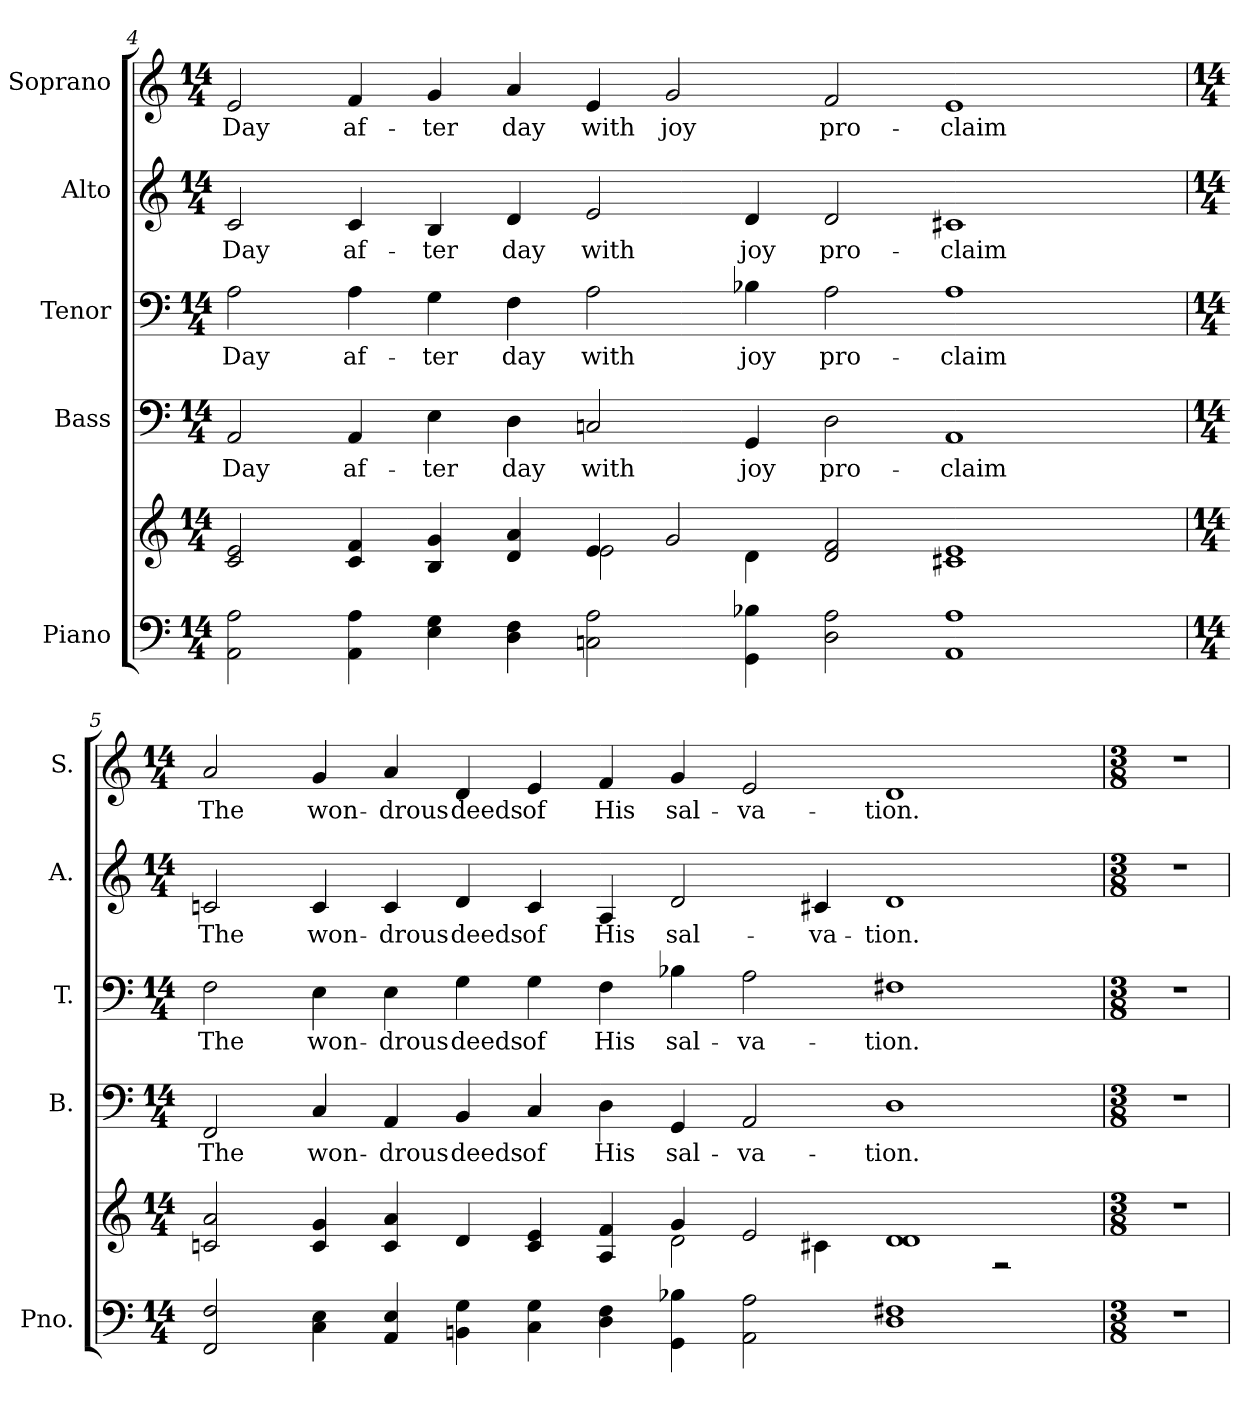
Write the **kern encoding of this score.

**kern	**kern	**kern	**text	**kern	**text	**kern	**text	**kern	**text
*part5	*part5	*part4	*part4	*part3	*part3	*part2	*part2	*part1	*part1
*staff6	*staff5	*staff4	*staff4	*staff3	*staff3	*staff2	*staff2	*staff1	*staff1
*I"Piano	*	*I"Bass	*	*I"Tenor	*	*I"Alto	*	*I"Soprano	*
*I'Pno.	*	*I'B.	*	*I'T.	*	*I'A.	*	*I'S.	*
!!LO:PB:g=z
*clefF4	*clefG2	*clefF4	*	*clefF4	*	*clefG2	*	*clefG2	*
*k[]	*k[]	*k[]	*	*k[]	*	*k[]	*	*k[]	*
*M14/4	*M14/4	*M14/4	*	*M14/4	*	*M14/4	*	*M14/4	*
=4	=4	=4	=4	=4	=4	=4	=4	=4	=4
*	*^	*	*	*	*	*	*	*	*
!	!	!	!	!LO:LY:b:color=#000000	!	!	!	!	!	!
!	!	!	!	!	!	!LO:LY:b:color=#000000	!	!	!	!
!	!	!	!	!	!	!	!	!LO:LY:b:color=#000000	!	!
!	!	!	!	!	!	!	!	!	!	!LO:LY:b:color=#000000
2AAi\ 2Ai	2ci/ 2ei	2ryy	2AAi/	Day	2Ai\	Day	2ci/	Day	2ei/	Day
!	!	!	!	!LO:LY:b:color=#000000	!	!	!	!	!	!
!	!	!	!	!	!	!LO:LY:b:color=#000000	!	!	!	!
!	!	!	!	!	!	!	!	!LO:LY:b:color=#000000	!	!
!	!	!	!	!	!	!	!	!	!	!LO:LY:b:color=#000000
4AAi\ 4Ai	4ci/ 4fi	2ryy	4AAi/	af-	4Ai\	af-	4ci/	af-	4fi/	af-
!	!	!	!	!LO:LY:b:color=#000000	!	!	!	!	!	!
!	!	!	!	!	!	!LO:LY:b:color=#000000	!	!	!	!
!	!	!	!	!	!	!	!	!LO:LY:b:color=#000000	!	!
!	!	!	!	!	!	!	!	!	!	!LO:LY:b:color=#000000
4Ei\ 4Gi	4Bi/ 4gi	.	4Ei\	-ter	4Gi\	-ter	4Bi/	-ter	4gi/	-ter
!	!	!	!	!LO:LY:b:color=#000000	!	!	!	!	!	!
!	!	!	!	!	!	!LO:LY:b:color=#000000	!	!	!	!
!	!	!	!	!	!	!	!	!LO:LY:b:color=#000000	!	!
!	!	!	!	!	!	!	!	!	!	!LO:LY:b:color=#000000
4Di\ 4Fi	4di/ 4ai	4ryy	4Di\	day	4Fi\	day	4di/	day	4ai/	day
!	!	!	!	!LO:LY:b:color=#000000	!	!	!	!	!	!
!	!	!	!	!	!	!LO:LY:b:color=#000000	!	!	!	!
!	!	!	!	!	!	!	!	!LO:LY:b:color=#000000	!	!
!	!	!	!	!	!	!	!	!	!	!LO:LY:b:color=#000000
2Cni\ 2Ai	4ei/	2ei\	2Cni/	with	2Ai\	with	2ei/	with	4ei/	with
!	!	!	!	!	!	!	!	!	!	!LO:LY:b:color=#000000
.	2gi/	.	.	.	.	.	.	.	2gi/	joy
!	!	!	!	!LO:LY:b:color=#000000	!	!	!	!	!	!
!	!	!	!	!	!	!LO:LY:b:color=#000000	!	!	!	!
!	!	!	!	!	!	!	!	!LO:LY:b:color=#000000	!	!
4GGi\ 4B-Xi	.	4di\	4GGi/	joy	4B-Xi\	joy	4di/	joy	.	.
!	!	!	!	!LO:LY:b:color=#000000	!	!	!	!	!	!
!	!	!	!	!	!	!LO:LY:b:color=#000000	!	!	!	!
!	!	!	!	!	!	!	!	!LO:LY:b:color=#000000	!	!
!	!	!	!	!	!	!	!	!	!	!LO:LY:b:color=#000000
2Di\ 2Ai	2di/ 2fi	2ryy	2Di\	pro-	2Ai\	pro-	2di/	pro-	2fi/	pro-
!	!	!	!	!LO:LY:b:color=#000000	!	!	!	!	!	!
!	!	!	!	!	!	!LO:LY:b:color=#000000	!	!	!	!
!	!	!	!	!	!	!	!	!LO:LY:b:color=#000000	!	!
!	!	!	!	!	!	!	!	!	!	!LO:LY:b:color=#000000
1AAi 1Ai	1c#Xi 1ei	2ryy	1AAi	-claim	1Ai	-claim	1c#Xi	-claim	1ei	-claim
.	.	2ryy	.	.	.	.	.	.	.	.
!!LO:PB:g=z
=5	=5	=5	=5	=5	=5	=5	=5	=5	=5	=5
*M14/4	*M14/4	*	*M14/4	*	*M14/4	*	*M14/4	*	*M14/4	*
!	!	!	!	!LO:LY:b:color=#000000	!	!	!	!	!	!
!	!	!	!	!	!	!LO:LY:b:color=#000000	!	!	!	!
!	!	!	!	!	!	!	!	!LO:LY:b:color=#000000	!	!
!	!	!	!	!	!	!	!	!	!	!LO:LY:b:color=#000000
2FFi/ 2Fi	2cni/ 2ai	1ryy	2FFi/	The	2Fi\	The	2cni/	The	2ai/	The
!	!	!	!	!LO:LY:b:color=#000000	!	!	!	!	!	!
!	!	!	!	!	!	!LO:LY:b:color=#000000	!	!	!	!
!	!	!	!	!	!	!	!	!LO:LY:b:color=#000000	!	!
!	!	!	!	!	!	!	!	!	!	!LO:LY:b:color=#000000
4Ci\ 4Ei	4ci/ 4gi	.	4Ci/	won-	4Ei\	won-	4ci/	won-	4gi/	won-
!	!	!	!	!LO:LY:b:color=#000000	!	!	!	!	!	!
!	!	!	!	!	!	!LO:LY:b:color=#000000	!	!	!	!
!	!	!	!	!	!	!	!	!LO:LY:b:color=#000000	!	!
!	!	!	!	!	!	!	!	!	!	!LO:LY:b:color=#000000
4AAi/ 4Ei	4ci/ 4ai	.	4AAi/	-drous	4Ei\	-drous	4ci/	-drous	4ai/	-drous
!	!	!	!	!LO:LY:b:color=#000000	!	!	!	!	!	!
!	!	!	!	!	!	!LO:LY:b:color=#000000	!	!	!	!
!	!	!	!	!	!	!	!	!LO:LY:b:color=#000000	!	!
!	!	!	!	!	!	!	!	!	!	!LO:LY:b:color=#000000
4BBni\ 4Gi	4di/	2ryy	4BBi/	deeds	4Gi\	deeds	4di/	deeds	4di/	deeds
!	!	!	!	!LO:LY:b:color=#000000	!	!	!	!	!	!
!	!	!	!	!	!	!LO:LY:b:color=#000000	!	!	!	!
!	!	!	!	!	!	!	!	!LO:LY:b:color=#000000	!	!
!	!	!	!	!	!	!	!	!	!	!LO:LY:b:color=#000000
4Ci\ 4Gi	4ci/ 4ei	.	4Ci/	of	4Gi\	of	4ci/	of	4ei/	of
!	!	!	!	!LO:LY:b:color=#000000	!	!	!	!	!	!
!	!	!	!	!	!	!LO:LY:b:color=#000000	!	!	!	!
!	!	!	!	!	!	!	!	!LO:LY:b:color=#000000	!	!
!	!	!	!	!	!	!	!	!	!	!LO:LY:b:color=#000000
4Di\ 4Fi	4Ai/ 4fi	4ryy	4Di\	His	4Fi\	His	4Ai/	His	4fi/	His
!	!	!	!	!LO:LY:b:color=#000000	!	!	!	!	!	!
!	!	!	!	!	!	!LO:LY:b:color=#000000	!	!	!	!
!	!	!	!	!	!	!	!	!LO:LY:b:color=#000000	!	!
!	!	!	!	!	!	!	!	!	!	!LO:LY:b:color=#000000
4GGi\ 4B-Xi	4gi/	2di\	4GGi/	sal-	4B-Xi\	sal-	2di/	sal-	4gi/	sal-
!	!	!	!	!LO:LY:b:color=#000000	!	!	!	!	!	!
!	!	!	!	!	!	!LO:LY:b:color=#000000	!	!	!	!
!	!	!	!	!	!	!	!	!	!	!LO:LY:b:color=#000000
2AAi\ 2Ai	2ei/	.	2AAi/	-va-	2Ai\	-va-	.	.	2ei/	-va-
!	!	!	!	!	!	!	!	!LO:LY:b:color=#000000	!	!
.	.	4c#Xi\	.	.	.	.	4c#Xi/	-va-	.	.
!	!	!	!	!LO:LY:b:color=#000000	!	!	!	!	!	!
!	!	!	!	!	!	!LO:LY:b:color=#000000	!	!	!	!
!	!	!	!	!	!	!	!	!LO:LY:b:color=#000000	!	!
!	!	!	!	!	!	!	!	!	!	!LO:LY:b:color=#000000
1Di 1F#Xi	1di 1di	2ryy	1Di	-tion.	1F#Xi	-tion.	1di	-tion.	1di	-tion.
.	.	2r	.	.	.	.	.	.	.	.
*	*v	*v	*	*	*	*	*	*	*	*
!!LO:PB:g=z
=6	=6	=6	=6	=6	=6	=6	=6	=6	=6
*M3/8	*M3/8	*M3/8	*	*M3/8	*	*M3/8	*	*M3/8	*
*	*^	*	*	*	*	*	*	*	*
!LO:N:vis=1	!LO:N:vis=1	!	!LO:N:vis=1	!	!LO:N:vis=1	!	!LO:N:vis=1	!	!LO:N:vis=1	!
*	*v	*v	*	*	*	*	*	*	*	*
4.r	4.r	4.r	.	4.r	.	4.r	.	4.r	.
=	=	=	=	=	=	=	=	=	=
*-	*-	*-	*-	*-	*-	*-	*-	*-	*-
